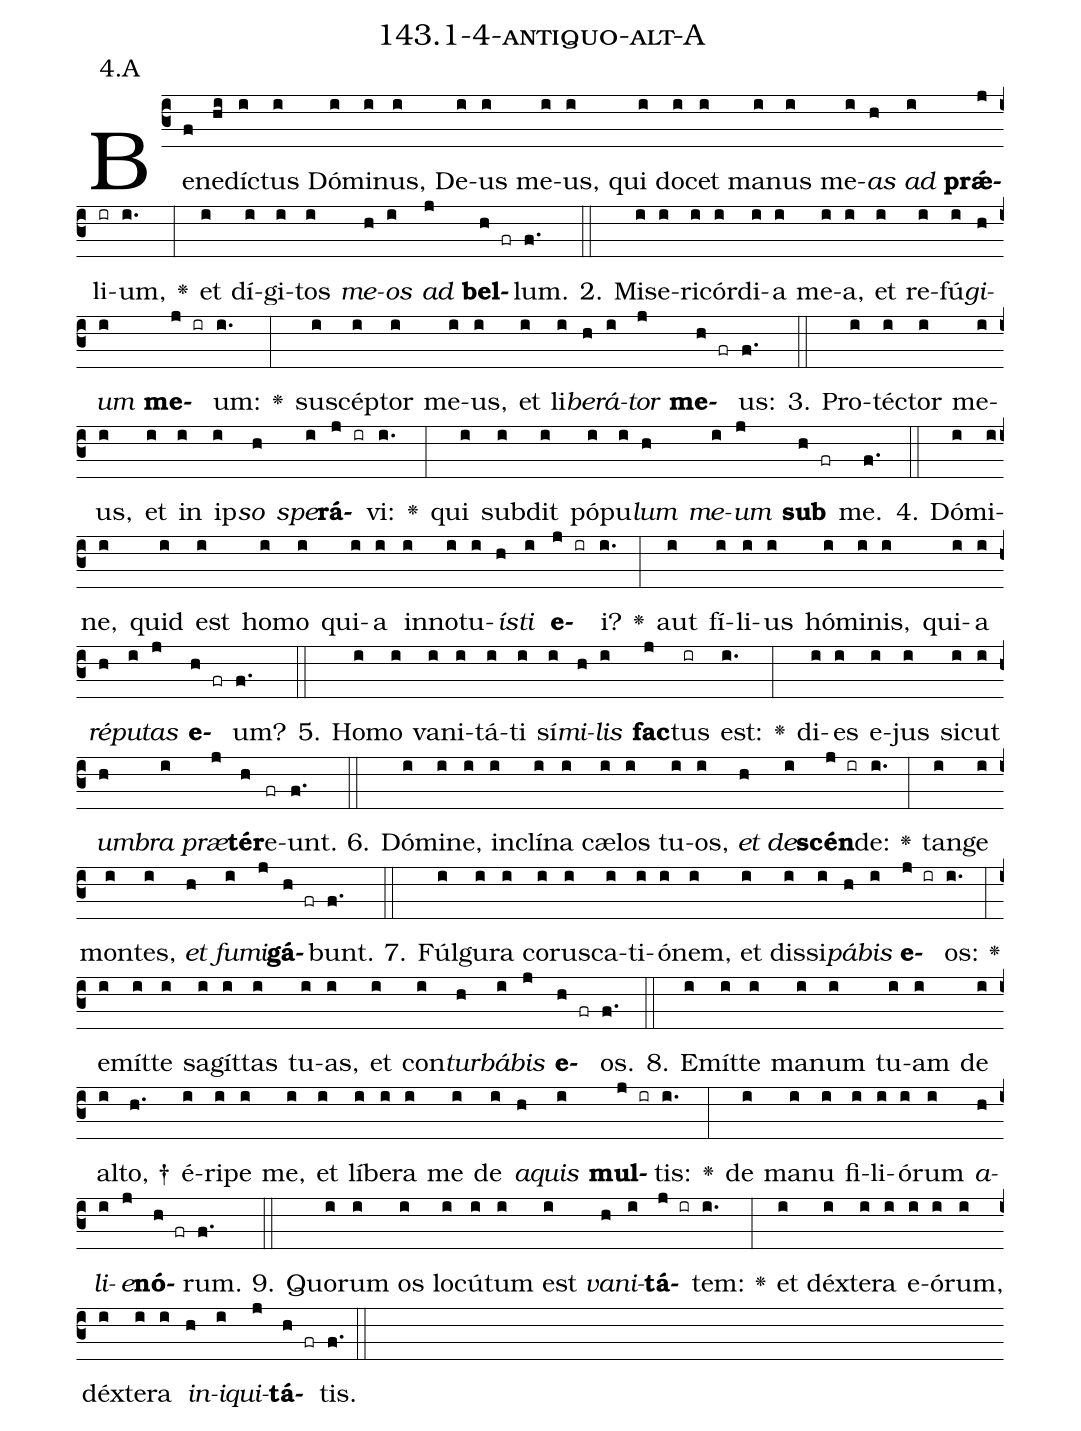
name: 143.1-4-antiquo-alt-A;
annotation: 4.A;
%%
(c3)Be(f)ne(hi)díc(i)tus(i) Dó(i)mi(i)nus,(i) De(i)us(i) me(i)us,(i) qui(i) do(i)cet(i) ma(i)nus(i) me(i)<i>as</i>(h) <i>ad</i>(i) <b>prǽ</b>(j)li(ir)um,(i.) <v>\greheightstar</v>(:) et(i) dí(i)gi(i)tos(i) <i>me</i>(h)<i>os</i>(i) <i>ad</i>(j) <b>bel</b>(h fr)lum.(f.) (::)
2. Mi(i)se(i)ri(i)cór(i)di(i)a(i) me(i)a,(i) et(i) re(i)fú(i)<i>gi</i>(h)<i>um</i>(i) <b>me</b>(j ir)um:(i.) <v>\greheightstar</v>(:) su(i)scép(i)tor(i) me(i)us,(i) et(i) li(i)<i>be</i>(h)<i>rá</i>(i)<i>tor</i>(j) <b>me</b>(h fr)us:(f.) (::)
3. Pro(i)téc(i)tor(i) me(i)us,(i) et(i) in(i) ip(i)<i>so</i>(h) <i>spe</i>(i)<b>rá</b>(j ir)vi:(i.) <v>\greheightstar</v>(:) qui(i) sub(i)dit(i) pó(i)pu(i)<i>lum</i>(h) <i>me</i>(i)<i>um</i>(j) <b>sub</b>(h fr) me.(f.) (::)
4. Dó(i)mi(i)ne,(i) quid(i) est(i) ho(i)mo(i) qui(i)a(i) in(i)no(i)tu(i)<i>ís</i>(h)<i>ti</i>(i) <b>e</b>(j ir)i?(i.) <v>\greheightstar</v>(:) aut(i) fí(i)li(i)us(i) hó(i)mi(i)nis,(i) qui(i)a(i) <i>ré</i>(h)<i>pu</i>(i)<i>tas</i>(j) <b>e</b>(h fr)um?(f.) (::)
5. Ho(i)mo(i) va(i)ni(i)tá(i)ti(i) sí(i)<i>mi</i>(h)<i>lis</i>(i) <b>fac</b>(j)tus(ir) est:(i.) <v>\greheightstar</v>(:) di(i)es(i) e(i)jus(i) sic(i)ut(i) <i>um</i>(h)<i>bra</i>(i) <i>præ</i>(j)<b>tér</b>(h)e(fr)unt.(f.) (::)
6. Dó(i)mi(i)ne,(i) in(i)clí(i)na(i) cæ(i)los(i) tu(i)os,(i) <i>et</i>(h) <i>de</i>(i)<b>scén</b>(j ir)de:(i.) <v>\greheightstar</v>(:) tan(i)ge(i) mon(i)tes,(i) <i>et</i>(h) <i>fu</i>(i)<i>mi</i>(j)<b>gá</b>(h fr)bunt.(f.) (::)
7. Fúl(i)gu(i)ra(i) co(i)rus(i)ca(i)ti(i)ó(i)nem,(i) et(i) dis(i)si(i)<i>pá</i>(h)<i>bis</i>(i) <b>e</b>(j ir)os:(i.) <v>\greheightstar</v>(:) e(i)mít(i)te(i) sa(i)gít(i)tas(i) tu(i)as,(i) et(i) con(i)<i>tur</i>(h)<i>bá</i>(i)<i>bis</i>(j) <b>e</b>(h fr)os.(f.) (::)
8. E(i)mít(i)te(i) ma(i)num(i) tu(i)am(i) de(i) al(i)to, †(h.) é(i)ri(i)pe(i) me,(i) et(i) lí(i)be(i)ra(i) me(i) de(i) <i>a</i>(h)<i>quis</i>(i) <b>mul</b>(j ir)tis:(i.) <v>\greheightstar</v>(:) de(i) ma(i)nu(i) fi(i)li(i)ó(i)rum(i) <i>a</i>(h)<i>li</i>(i)<i>e</i>(j)<b>nó</b>(h fr)rum.(f.) (::)
9. Quo(i)rum(i) os(i) lo(i)cú(i)tum(i) est(i) <i>va</i>(h)<i>ni</i>(i)<b>tá</b>(j ir)tem:(i.) <v>\greheightstar</v>(:) et(i) déx(i)te(i)ra(i) e(i)ó(i)rum,(i) déx(i)te(i)ra(i) <i>in</i>(h)<i>i</i>(i)<i>qui</i>(j)<b>tá</b>(h fr)tis.(f.) (::)
